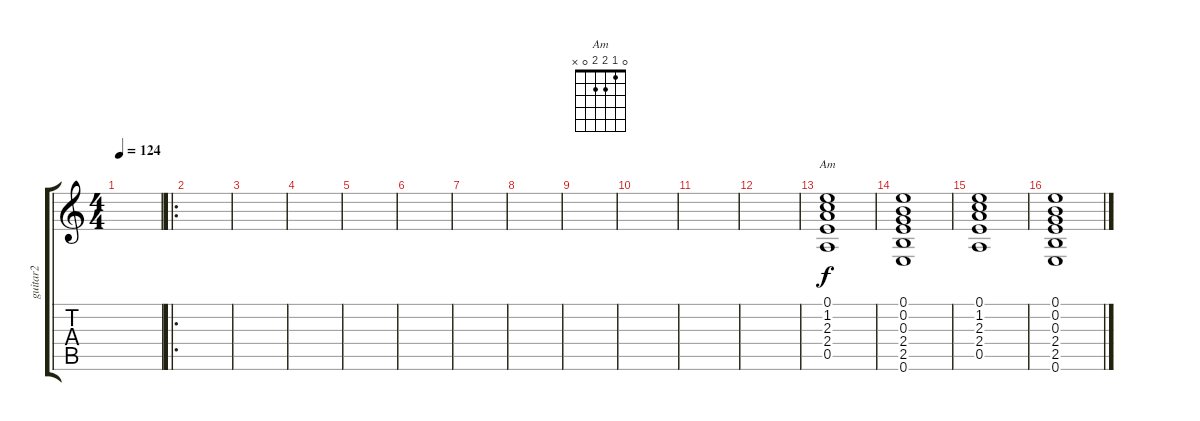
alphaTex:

\track ("guitar2" "guitar2") {instrument acousticguitarnylon}
\staff {score tabs}
\tuning (E4 B3 G3 D3 A2 E2) {hide}
\chord ("Am" 0 1 2 2 0 x)
\ts (4 4)
\tempo 124
\clef g2
\ks c
|
\ro
|
|
|
|
|
|
|
|
|
|
|
(0.1 1.2 2.3 2.4 0.5).1{ch "Am"} |
(0.1 0.2 0.3 2.4 2.5 0.6).1 |
(0.1 1.2 2.3 2.4 0.5).1 |
(0.1 0.2 0.3 2.4 2.5 0.6).1
